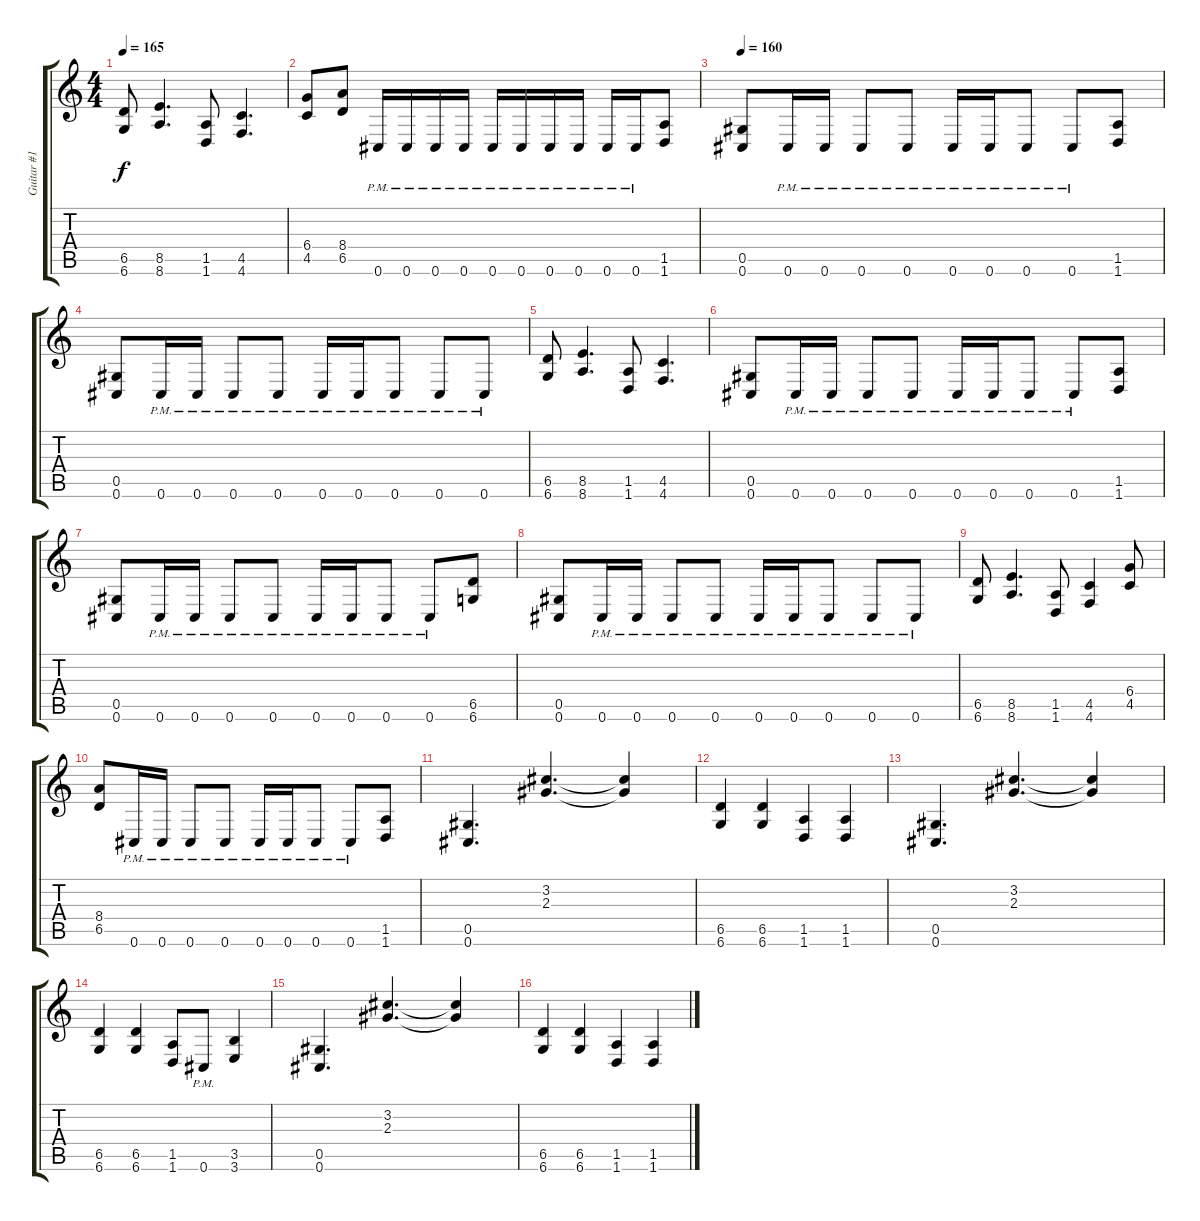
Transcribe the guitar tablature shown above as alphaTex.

\track ("Guitar #1" "Guitar #1") {instrument distortionguitar}
\staff {score tabs}
\tuning (Eb4 Bb3 Gb3 Db3 Ab2 Db2) {hide}
\ts (4 4)
\tempo 165
\clef g2
\ks c
(6.5 6.6).8{dy f} (8.5 8.6).4{d} (1.5 1.6).8 (4.5 4.6).4{d} |
(6.4 4.5).8 (8.4 6.5).8 0.6{pm}.16 0.6{pm}.16 0.6{pm}.16 0.6{pm}.16 0.6{pm}.16 0.6{pm}.16 0.6{pm}.16 0.6{pm}.16 0.6{pm}.16 0.6{pm}.16 (1.5 1.6).8 |
\tempo 160
(0.5 0.6).8 0.6{pm}.16 0.6{pm}.16 0.6{pm}.8 0.6{pm}.8 0.6{pm}.16 0.6{pm}.16 0.6{pm}.8 0.6{pm}.8 (1.5 1.6).8 |
(0.5 0.6).8 0.6{pm}.16 0.6{pm}.16 0.6{pm}.8 0.6{pm}.8 0.6{pm}.16 0.6{pm}.16 0.6{pm}.8 0.6{pm}.8 0.6{pm}.8 |
(6.5 6.6).8 (8.5 8.6).4{d} (1.5 1.6).8 (4.5 4.6).4{d} |
(0.5 0.6).8 0.6{pm}.16 0.6{pm}.16 0.6{pm}.8 0.6{pm}.8 0.6{pm}.16 0.6{pm}.16 0.6{pm}.8 0.6{pm}.8 (1.5 1.6).8 |
(0.5 0.6).8 0.6{pm}.16 0.6{pm}.16 0.6{pm}.8 0.6{pm}.8 0.6{pm}.16 0.6{pm}.16 0.6{pm}.8 0.6{pm}.8 (6.5 6.6).8 |
(0.5 0.6).8 0.6{pm}.16 0.6{pm}.16 0.6{pm}.8 0.6{pm}.8 0.6{pm}.16 0.6{pm}.16 0.6{pm}.8 0.6{pm}.8 0.6{pm}.8 |
(6.5 6.6).8 (8.5 8.6).4{d} (1.5 1.6).8 (4.5 4.6).4 (6.4 4.5).8 |
(8.4 6.5).8 0.6{pm}.16 0.6{pm}.16 0.6{pm}.8 0.6{pm}.8 0.6{pm}.16 0.6{pm}.16 0.6{pm}.8 0.6{pm}.8 (1.5 1.6).8 |
(0.5 0.6).4{d} (3.2 2.3).4{d} (3.2{t} 2.3{t}).4 |
(6.5 6.6).4 (6.5 6.6).4 (1.5 1.6).4 (1.5 1.6).4 |
(0.5 0.6).4{d} (3.2 2.3).4{d} (3.2{t} 2.3{t}).4 |
(6.5 6.6).4 (6.5 6.6).4 (1.5 1.6).8 0.6{pm}.8 (3.5 3.6).4 |
(0.5 0.6).4{d} (3.2 2.3).4{d} (3.2{t} 2.3{t}).4 |
(6.5 6.6).4 (6.5 6.6).4 (1.5 1.6).4 (1.5 1.6).4
